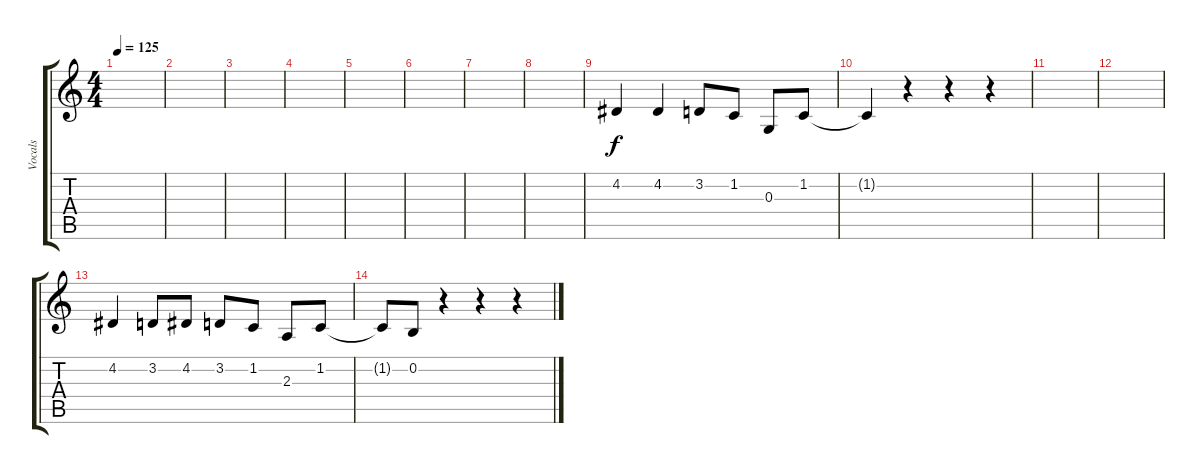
\track ("Vocals" "Vocals") {instrument tenorsax}
\staff {score tabs}
\tuning (E4 B3 G3 D3 A2 E2) {hide}
\ts (4 4)
\tempo 125
\clef g2
\ks c
|
|
|
|
|
|
|
|
4.2.4 4.2.4 3.2.8 1.2.8 0.3.8 1.2.8 |
1.2{t}.4 r.4 r.4 r.4 |
|
|
4.2.4 3.2.8 4.2.8 3.2.8 1.2.8 2.3.8 1.2.8 |
1.2{t}.8 0.2.8 r.4 r.4 r.4
